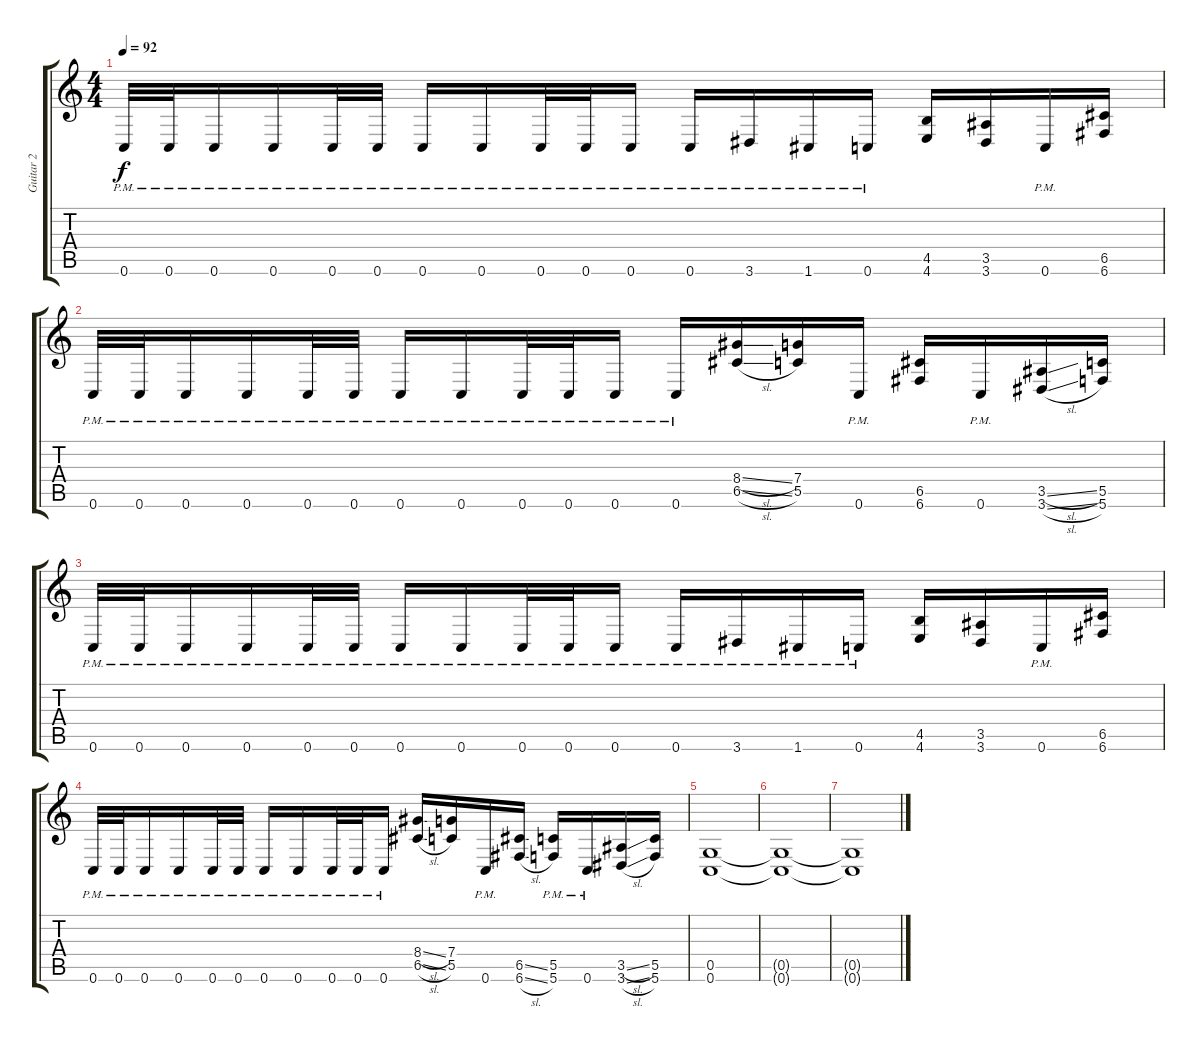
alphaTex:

\track ("Guitar 2" "Guitar 2") {instrument distortionguitar}
\staff {score tabs}
\tuning (D4 A3 F3 C3 G2 C2) {hide}
\ts (4 4)
\tempo 92
\clef g2
\ks c
0.6{pm}.32{dy f} 0.6{pm}.32 0.6{pm}.16 0.6{pm}.16 0.6{pm}.32 0.6{pm}.32 0.6{pm}.16 0.6{pm}.16 0.6{pm}.32 0.6{pm}.32 0.6{pm}.16 0.6{pm}.16 3.6{pm}.16 1.6{pm}.16 0.6{pm}.16 (4.5 4.6).16 (3.5 3.6).16 0.6{pm}.16 (6.5 6.6).16 |
0.6{pm}.32 0.6{pm}.32 0.6{pm}.16 0.6{pm}.16 0.6{pm}.32 0.6{pm}.32 0.6{pm}.16 0.6{pm}.16 0.6{pm}.32 0.6{pm}.32 0.6{pm}.16 0.6{pm}.16 (8.4{sl} 6.5{sl}).16 (7.4 5.5).16 0.6{pm}.16 (6.5 6.6).16 0.6{pm}.16 (3.5{sl} 3.6{sl}).16 (5.5 5.6).16 |
0.6{pm}.32 0.6{pm}.32 0.6{pm}.16 0.6{pm}.16 0.6{pm}.32 0.6{pm}.32 0.6{pm}.16 0.6{pm}.16 0.6{pm}.32 0.6{pm}.32 0.6{pm}.16 0.6{pm}.16 3.6{pm}.16 1.6{pm}.16 0.6{pm}.16 (4.5 4.6).16 (3.5 3.6).16 0.6{pm}.16 (6.5 6.6).16 |
0.6{pm}.32 0.6{pm}.32 0.6{pm}.16 0.6{pm}.16 0.6{pm}.32 0.6{pm}.32 0.6{pm}.16 0.6{pm}.16 0.6{pm}.32 0.6{pm}.32 0.6{pm}.16 (8.4{sl} 6.5{sl}).16 (7.4 5.5).16 0.6{pm}.16 (6.5{ss} 6.6{sl}).16 (5.5 5.6{pm}).16 0.6{pm}.16 (3.5{sl} 3.6{sl}).16 (5.5 5.6).16 |
(0.5 0.6).1{volume 0} |
(0.5{t} 0.6{t}).1 |
(0.5{t} 0.6{t}).1
